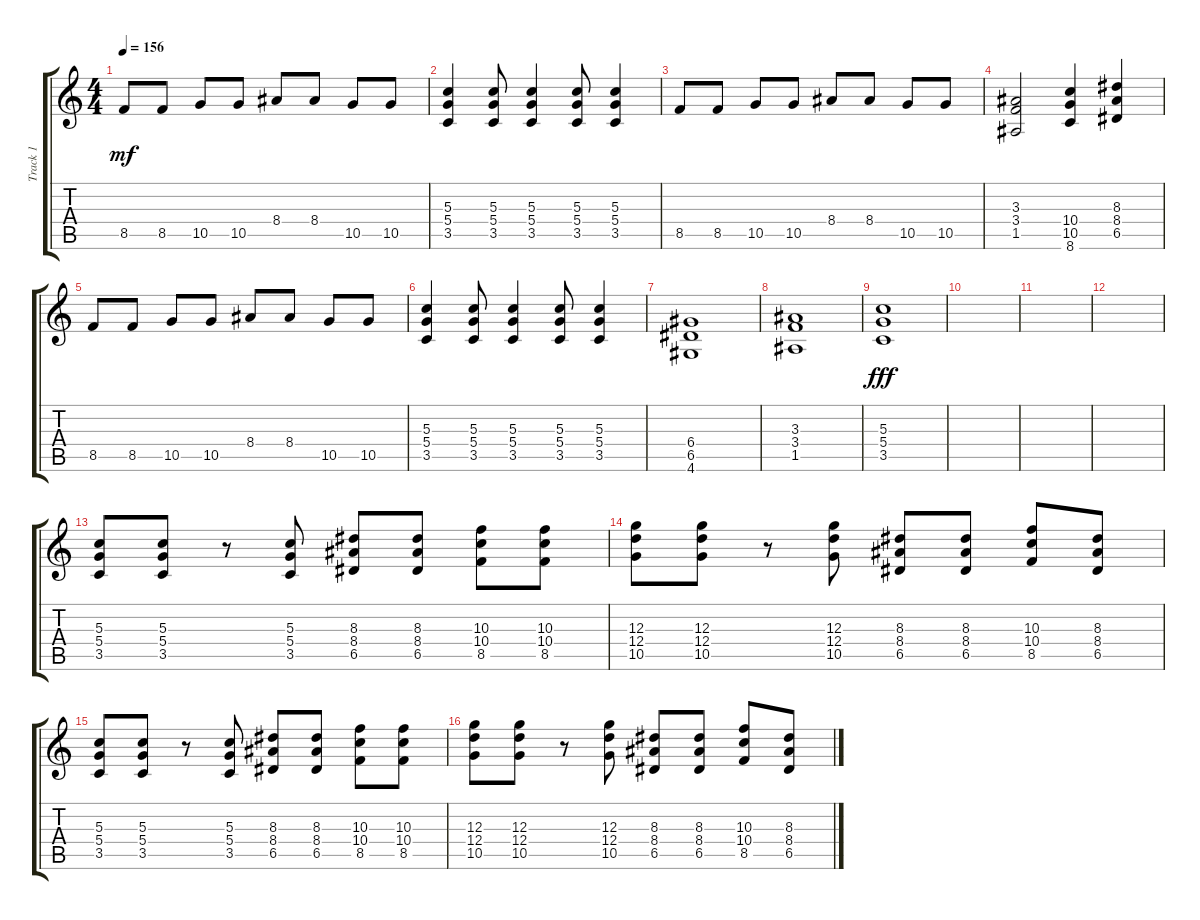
\track ("Track 1" "Track 1") {instrument distortionguitar}
\staff {score tabs}
\tuning (E4 B3 G3 D3 A2 E2) {hide}
\ts (4 4)
\tempo 156
\clef g2
\ks c
8.5.8{dy mf} 8.5.8 10.5.8 10.5.8 8.4.8 8.4.8 10.5.8 10.5.8 |
(5.3 5.4 3.5).4 (5.3 5.4 3.5).8 (5.3 5.4 3.5).4 (5.3 5.4 3.5).8 (5.3 5.4 3.5).4 |
8.5.8 8.5.8 10.5.8 10.5.8 8.4.8 8.4.8 10.5.8 10.5.8 |
(3.3 3.4 1.5).2 (10.4 10.5 8.6).4 (8.3 8.4 6.5).4 |
8.5.8 8.5.8 10.5.8 10.5.8 8.4.8 8.4.8 10.5.8 10.5.8 |
(5.3 5.4 3.5).4 (5.3 5.4 3.5).8 (5.3 5.4 3.5).4 (5.3 5.4 3.5).8 (5.3 5.4 3.5).4 |
(6.4 6.5 4.6).1 |
(3.3 3.4 1.5).1 |
(5.3 5.4 3.5).1{dy fff} |
|
|
|
(5.3 5.4 3.5).8 (5.3 5.4 3.5).8 r.8 (5.3 5.4 3.5).8 (8.3 8.4 6.5).8 (8.3 8.4 6.5).8 (10.3 10.4 8.5).8 (10.3 10.4 8.5).8 |
(12.3 12.4 10.5).8 (12.3 12.4 10.5).8 r.8 (12.3 12.4 10.5).8 (8.3 8.4 6.5).8 (8.3 8.4 6.5).8 (10.3 10.4 8.5).8 (8.3 8.4 6.5).8 |
(5.3 5.4 3.5).8 (5.3 5.4 3.5).8 r.8 (5.3 5.4 3.5).8 (8.3 8.4 6.5).8 (8.3 8.4 6.5).8 (10.3 10.4 8.5).8 (10.3 10.4 8.5).8 |
(12.3 12.4 10.5).8 (12.3 12.4 10.5).8 r.8 (12.3 12.4 10.5).8 (8.3 8.4 6.5).8 (8.3 8.4 6.5).8 (10.3 10.4 8.5).8 (8.3 8.4 6.5).8
